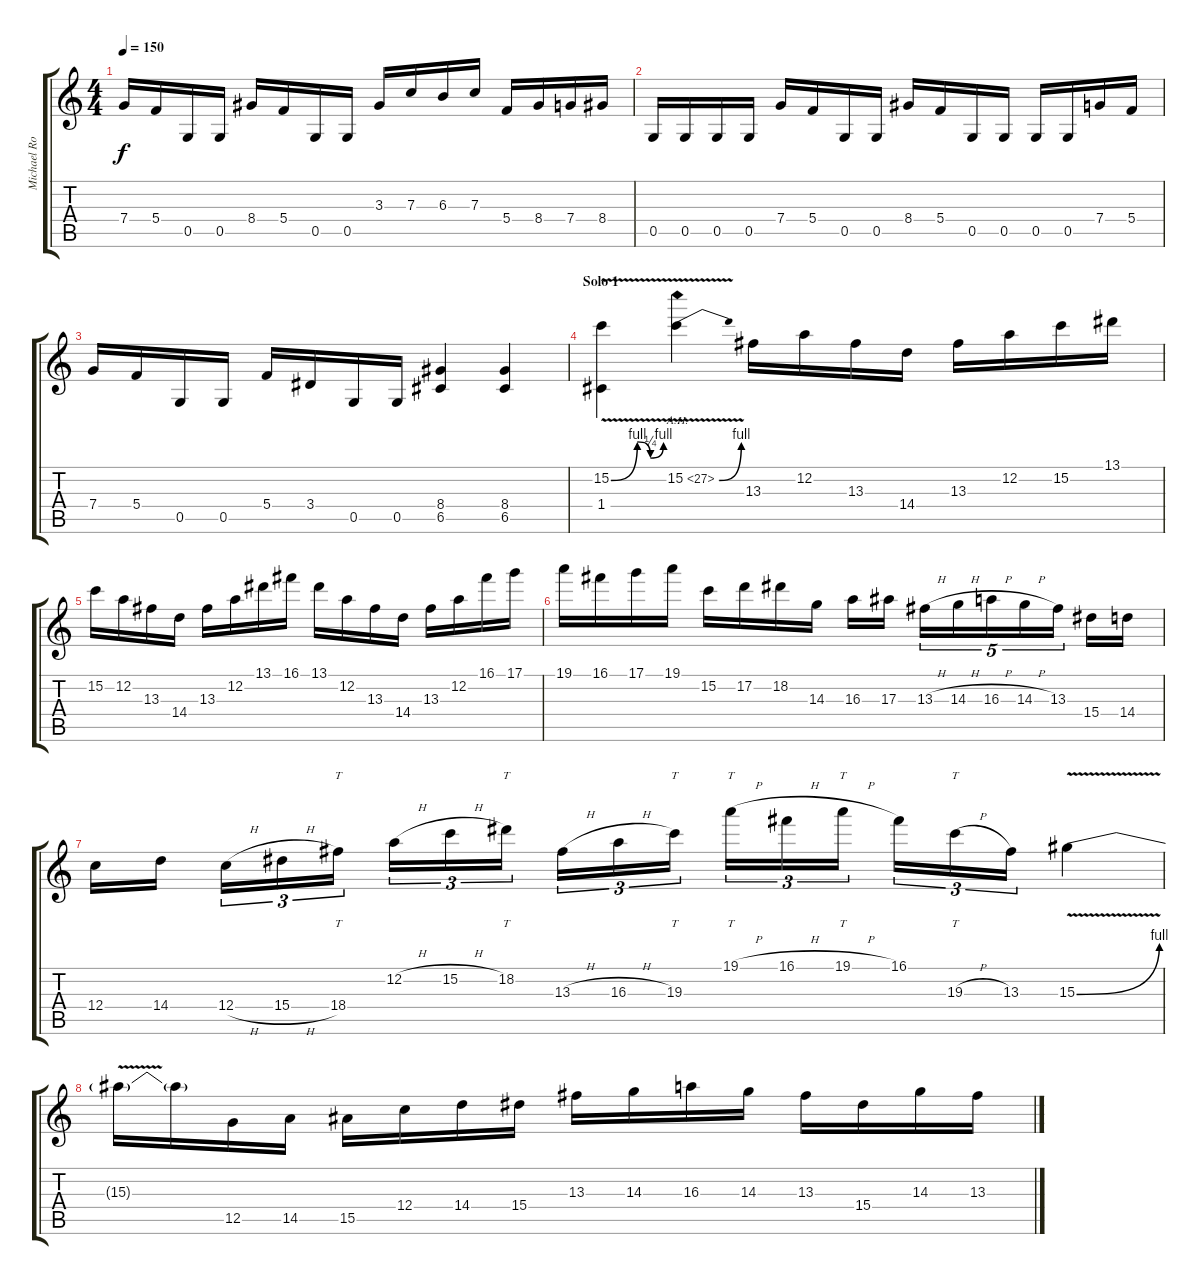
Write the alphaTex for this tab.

\track ("Michael Romeo" "Michael Ro") {instrument distortionguitar}
\staff {score tabs}
\tuning (D4 A3 F3 C3 G2 D2) {hide}
\ts (4 4)
\tempo 150
\clef g2
\ks c
7.4.16{dy f} 5.4.16 0.5.16 0.5.16 8.4.16 5.4.16 0.5.16 0.5.16 3.3.16 7.3.16 6.3.16 7.3.16 5.4.16 8.4.16 7.4.16 8.4.16 |
0.5.16 0.5.16 0.5.16 0.5.16 7.4.16 5.4.16 0.5.16 0.5.16 8.4.16 5.4.16 0.5.16 0.5.16 0.5.16 0.5.16 7.4.16 5.4.16 |
7.4.16 5.4.16 0.5.16 0.5.16 5.4.16 3.4.16 0.5.16 0.5.16 (8.4 6.5).4 (8.4 6.5).4 |
\section ("" "Solo 1")
(15.2{be (custom 0 0 30 4 45 1 60 4) v} 1.4).4 15.2{be (bend 0 0 60 4) ah 12 v}.4 13.3.16 12.2.16 13.3.16 14.4.16 13.3.16 12.2.16 15.2.16 13.1.16 |
15.2.16 12.2.16 13.3.16 14.4.16 13.3.16 12.2.16 13.1.16 16.1.16 13.1.16 12.2.16 13.3.16 14.4.16 13.3.16 12.2.16 16.1.16 17.1.16 |
19.1.16 16.1.16 17.1.16 19.1.16 15.2.16 17.2.16 18.2.16 14.3.16 16.3.16 17.3.16 13.3{h}.16{tu (5 4)} 14.3{h}.16{tu (5 4)} 16.3{h}.16{tu (5 4)} 14.3{h}.16{tu (5 4)} 13.3.16{tu (5 4)} 15.4.16 14.4.16 |
12.4.16 14.4.16 12.4{h}.16{tu (3 2)} 15.4{h}.16{tu (3 2)} 18.4.16{tt tu (3 2)} 12.2{h}.16{tu (3 2)} 15.2{h}.16{tu (3 2)} 18.2.16{tt tu (3 2)} 13.3{h}.16{tu (3 2)} 16.3{h}.16{tu (3 2)} 19.3.16{tt tu (3 2)} 19.1{h}.16{tt tu (3 2)} 16.1{h}.16{tu (3 2)} 19.1{h}.16{tt tu (3 2)} 16.1.16{tu (3 2)} 19.3{h}.16{tt tu (3 2)} 13.3.16{tu (3 2)} 15.3{be (bend 0 0 60 4) v}.4 |
15.3{t}.16 15.3{t}.16 12.5.16 14.5.16 15.5.16 12.4.16 14.4.16 15.4.16 13.3.16 14.3.16 16.3.16 14.3.16 13.3.16 15.4.16 14.3.16 13.3.16
